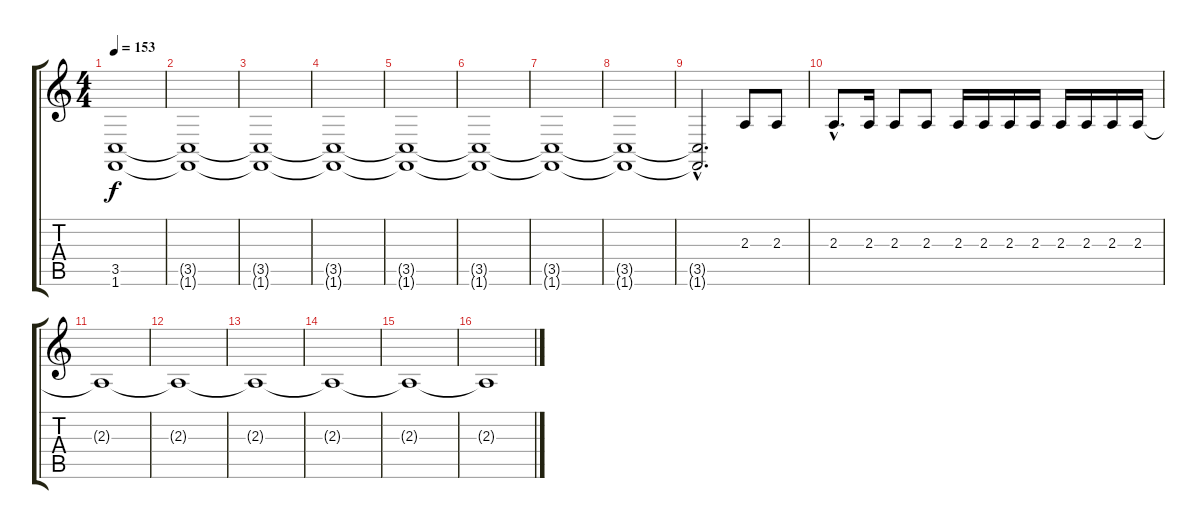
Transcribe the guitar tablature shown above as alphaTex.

\track "" {instrument stringensemble2}
\staff {score tabs}
\tuning (E4 B3 G3 D3 A2 E2) {hide}
\ts (4 4)
\tempo 153
\clef g2
\ks c
(3.5{t} 1.6{t}).1{dy f} |
(3.5{t} 1.6{t}).1 |
(3.5{t} 1.6{t}).1 |
(3.5{t} 1.6{t}).1 |
(3.5{t} 1.6{t}).1 |
(3.5{t} 1.6{t}).1 |
(3.5{t} 1.6{t}).1 |
(3.5{t} 1.6{t}).1 |
(3.5{hac t} 1.6{hac t}).2{d} 2.3.8{instrument gunshot} 2.3.8 |
2.3{hac}.8{d} 2.3.16 2.3.8 2.3.8 2.3.16 2.3.16 2.3.16 2.3.16 2.3.16 2.3.16 2.3.16 2.3.16 |
2.3{t}.1 |
2.3{t}.1 |
2.3{t}.1 |
2.3{t}.1 |
2.3{t}.1 |
2.3{t}.1
